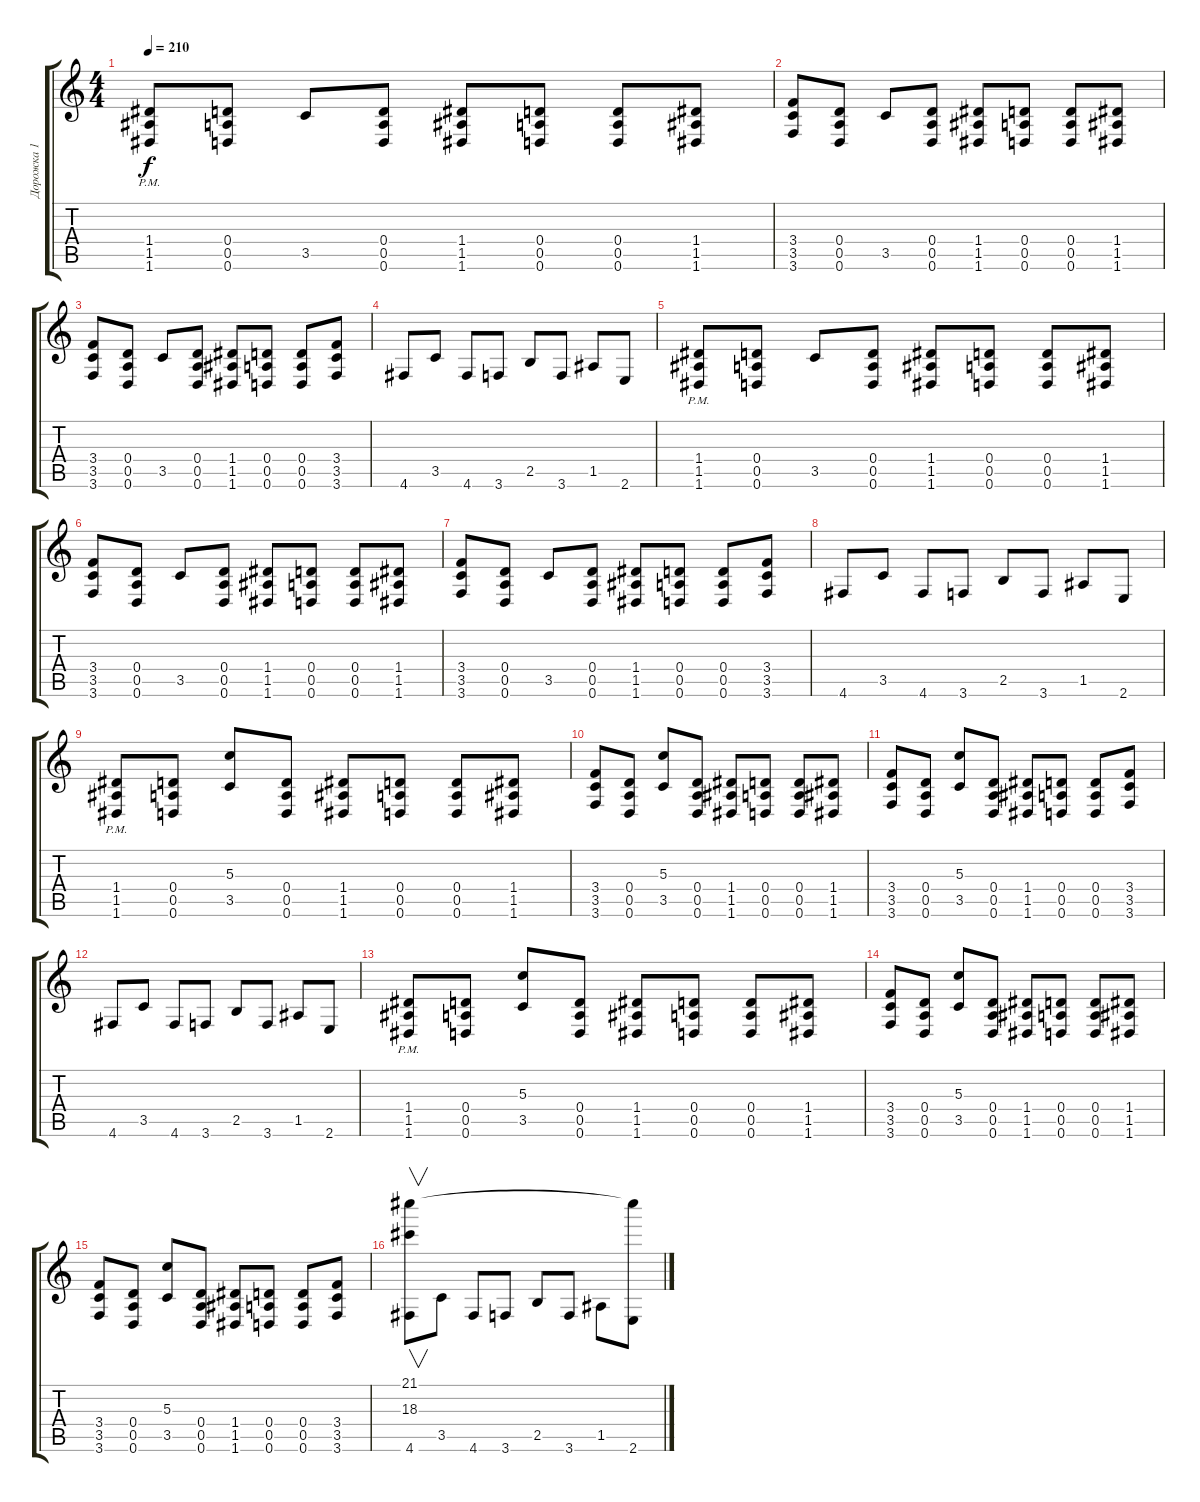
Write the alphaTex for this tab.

\track ("Дорожка 1" "Дорожка 1") {instrument distortionguitar}
\staff {score tabs}
\tuning (E4 B3 G3 D3 A2 D2) {hide}
\ts (4 4)
\tempo 210
\clef g2
\ks c
(1.4 1.5 1.6{pm}).8{dy f} (0.4 0.5 0.6).8 3.5.8 (0.4 0.5 0.6).8 (1.4 1.5 1.6).8 (0.4 0.5 0.6).8 (0.4 0.5 0.6).8 (1.4 1.5 1.6).8 |
(3.4 3.5 3.6).8 (0.4 0.5 0.6).8 3.5.8 (0.4 0.5 0.6).8 (1.4 1.5 1.6).8 (0.4 0.5 0.6).8 (0.4 0.5 0.6).8 (1.4 1.5 1.6).8 |
(3.4 3.5 3.6).8 (0.4 0.5 0.6).8 3.5.8 (0.4 0.5 0.6).8 (1.4 1.5 1.6).8 (0.4 0.5 0.6).8 (0.4 0.5 0.6).8 (3.4 3.5 3.6).8 |
4.6.8 3.5.8 4.6.8 3.6.8 2.5.8 3.6.8 1.5.8 2.6.8 |
(1.4 1.5 1.6{pm}).8 (0.4 0.5 0.6).8 3.5.8 (0.4 0.5 0.6).8 (1.4 1.5 1.6).8 (0.4 0.5 0.6).8 (0.4 0.5 0.6).8 (1.4 1.5 1.6).8 |
(3.4 3.5 3.6).8 (0.4 0.5 0.6).8 3.5.8 (0.4 0.5 0.6).8 (1.4 1.5 1.6).8 (0.4 0.5 0.6).8 (0.4 0.5 0.6).8 (1.4 1.5 1.6).8 |
(3.4 3.5 3.6).8 (0.4 0.5 0.6).8 3.5.8 (0.4 0.5 0.6).8 (1.4 1.5 1.6).8 (0.4 0.5 0.6).8 (0.4 0.5 0.6).8 (3.4 3.5 3.6).8 |
4.6.8 3.5.8 4.6.8 3.6.8 2.5.8 3.6.8 1.5.8 2.6.8 |
(1.4 1.5 1.6{pm}).8 (0.4 0.5 0.6).8 (5.3 3.5).8 (0.4 0.5 0.6).8 (1.4 1.5 1.6).8 (0.4 0.5 0.6).8 (0.4 0.5 0.6).8 (1.4 1.5 1.6).8 |
(3.4 3.5 3.6).8 (0.4 0.5 0.6).8 (5.3 3.5).8 (0.4 0.5 0.6).8 (1.4 1.5 1.6).8 (0.4 0.5 0.6).8 (0.4 0.5 0.6).8 (1.4 1.5 1.6).8 |
(3.4 3.5 3.6).8 (0.4 0.5 0.6).8 (5.3 3.5).8 (0.4 0.5 0.6).8 (1.4 1.5 1.6).8 (0.4 0.5 0.6).8 (0.4 0.5 0.6).8 (3.4 3.5 3.6).8 |
4.6.8 3.5.8 4.6.8 3.6.8 2.5.8 3.6.8 1.5.8 2.6.8 |
(1.4 1.5 1.6{pm}).8 (0.4 0.5 0.6).8 (5.3 3.5).8 (0.4 0.5 0.6).8 (1.4 1.5 1.6).8 (0.4 0.5 0.6).8 (0.4 0.5 0.6).8 (1.4 1.5 1.6).8 |
(3.4 3.5 3.6).8 (0.4 0.5 0.6).8 (5.3 3.5).8 (0.4 0.5 0.6).8 (1.4 1.5 1.6).8 (0.4 0.5 0.6).8 (0.4 0.5 0.6).8 (1.4 1.5 1.6).8 |
(3.4 3.5 3.6).8 (0.4 0.5 0.6).8 (5.3 3.5).8 (0.4 0.5 0.6).8 (1.4 1.5 1.6).8 (0.4 0.5 0.6).8 (0.4 0.5 0.6).8 (3.4 3.5 3.6).8 |
(21.1 18.3 4.6).8{v} 3.5.8 4.6.8 3.6.8 2.5.8 3.6.8 1.5.8 (21.1{t} 2.6).8
